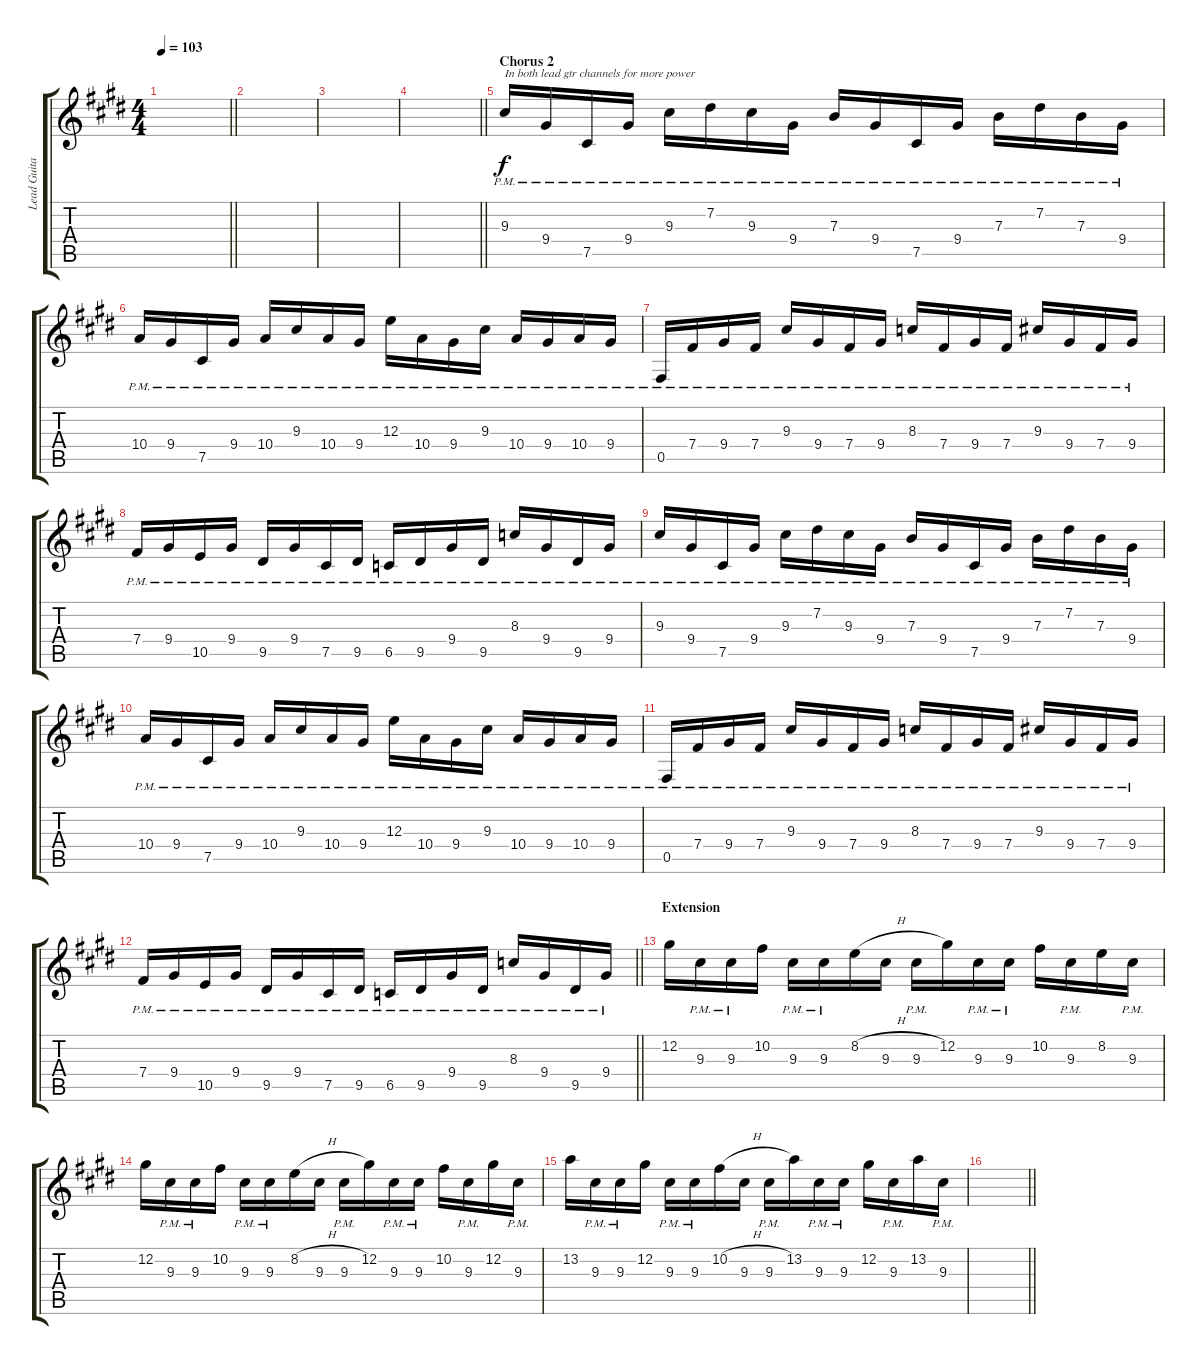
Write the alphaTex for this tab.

\track ("Lead Guitar 2" "Lead Guita") {instrument distortionguitar}
\staff {score tabs}
\tuning (Db4 Ab3 E3 B2 Gb2 Db2) {hide}
\ts (4 4)
\tempo 103
\clef g2
\barLineRight lightlight
\ks c#minor
|
|
|
\barLineRight lightlight
|
\section ("" "Chorus 2")
9.3{pm}.16{txt "In both lead gtr channels for more power" balance 8} 9.4{pm}.16 7.5{pm}.16 9.4{pm}.16 9.3{pm}.16 7.2{pm}.16 9.3{pm}.16 9.4{pm}.16 7.3{pm}.16 9.4{pm}.16 7.5{pm}.16 9.4{pm}.16 7.3{pm}.16 7.2{pm}.16 7.3{pm}.16 9.4{pm}.16 |
10.4{pm}.16 9.4{pm}.16 7.5{pm}.16 9.4{pm}.16 10.4{pm}.16 9.3{pm}.16 10.4{pm}.16 9.4{pm}.16 12.3{pm}.16 10.4{pm}.16 9.4{pm}.16 9.3{pm}.16 10.4{pm}.16 9.4{pm}.16 10.4{pm}.16 9.4{pm}.16 |
0.5{pm}.16 7.4{pm}.16 9.4{pm}.16 7.4{pm}.16 9.3{pm}.16 9.4{pm}.16 7.4{pm}.16 9.4{pm}.16 8.3{pm}.16 7.4{pm}.16 9.4{pm}.16 7.4{pm}.16 9.3{pm}.16 9.4{pm}.16 7.4{pm}.16 9.4{pm}.16 |
7.4{pm}.16 9.4{pm}.16 10.5{pm}.16 9.4{pm}.16 9.5{pm}.16 9.4{pm}.16 7.5{pm}.16 9.5{pm}.16 6.5{pm}.16 9.5{pm}.16 9.4{pm}.16 9.5{pm}.16 8.3{pm}.16 9.4{pm}.16 9.5{pm}.16 9.4{pm}.16 |
9.3{pm}.16 9.4{pm}.16 7.5{pm}.16 9.4{pm}.16 9.3{pm}.16 7.2{pm}.16 9.3{pm}.16 9.4{pm}.16 7.3{pm}.16 9.4{pm}.16 7.5{pm}.16 9.4{pm}.16 7.3{pm}.16 7.2{pm}.16 7.3{pm}.16 9.4{pm}.16 |
10.4{pm}.16 9.4{pm}.16 7.5{pm}.16 9.4{pm}.16 10.4{pm}.16 9.3{pm}.16 10.4{pm}.16 9.4{pm}.16 12.3{pm}.16 10.4{pm}.16 9.4{pm}.16 9.3{pm}.16 10.4{pm}.16 9.4{pm}.16 10.4{pm}.16 9.4{pm}.16 |
0.5{pm}.16 7.4{pm}.16 9.4{pm}.16 7.4{pm}.16 9.3{pm}.16 9.4{pm}.16 7.4{pm}.16 9.4{pm}.16 8.3{pm}.16 7.4{pm}.16 9.4{pm}.16 7.4{pm}.16 9.3{pm}.16 9.4{pm}.16 7.4{pm}.16 9.4{pm}.16 |
\barLineRight lightlight
7.4{pm}.16 9.4{pm}.16 10.5{pm}.16 9.4{pm}.16 9.5{pm}.16 9.4{pm}.16 7.5{pm}.16 9.5{pm}.16 6.5{pm}.16 9.5{pm}.16 9.4{pm}.16 9.5{pm}.16 8.3{pm}.16 9.4{pm}.16 9.5{pm}.16 9.4{pm}.16 |
\section ("" "Extension")
12.2.16{balance 16} 9.3{pm}.16 9.3{pm}.16 10.2.16 9.3{pm}.16 9.3{pm}.16 8.2{h}.16 9.3.16 9.3{pm}.16 12.2.16 9.3{pm}.16 9.3{pm}.16 10.2.16 9.3{pm}.16 8.2.16 9.3{pm}.16 |
12.2.16 9.3{pm}.16 9.3{pm}.16 10.2.16 9.3{pm}.16 9.3{pm}.16 8.2{h}.16 9.3.16 9.3{pm}.16 12.2.16 9.3{pm}.16 9.3{pm}.16 10.2.16 9.3{pm}.16 12.2.16 9.3{pm}.16 |
13.2.16 9.3{pm}.16 9.3{pm}.16 12.2.16 9.3{pm}.16 9.3{pm}.16 10.2{h}.16 9.3.16 9.3{pm}.16 13.2.16 9.3{pm}.16 9.3{pm}.16 12.2.16 9.3{pm}.16 13.2.16 9.3{pm}.16 |
\barLineRight lightlight
